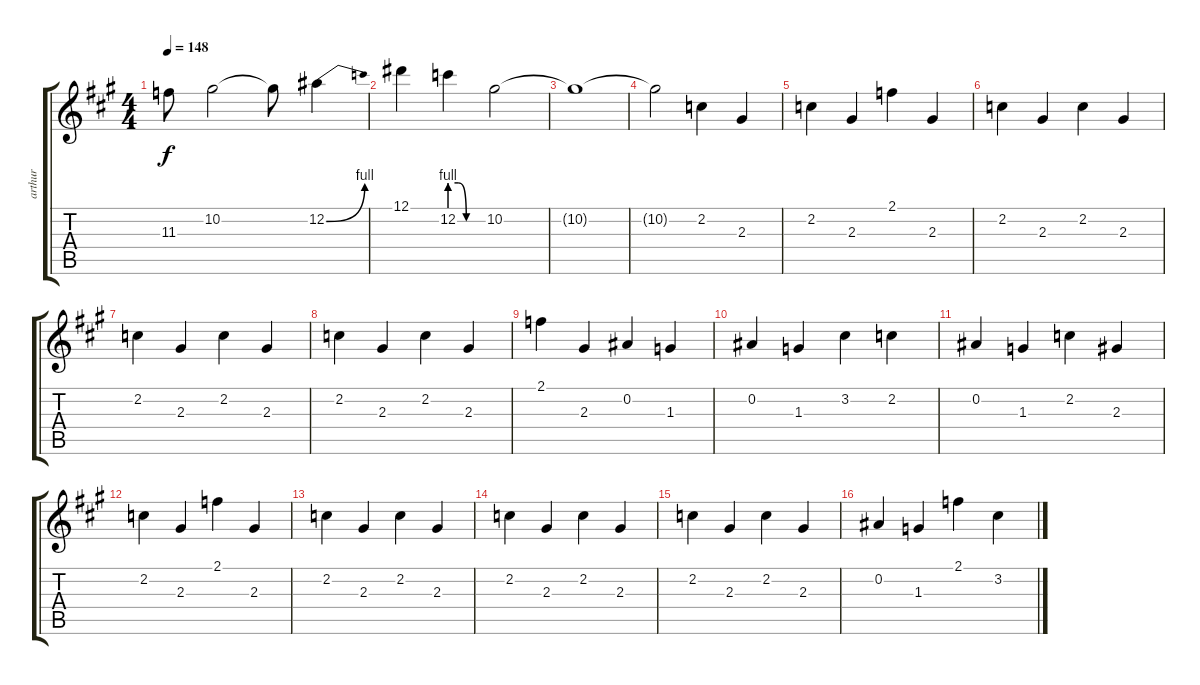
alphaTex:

\track ("arthur" "arthur") {instrument overdrivenguitar}
\staff {score tabs}
\tuning (Eb4 Bb3 Gb3 Db3 Ab2 Eb2) {hide}
\ts (4 4)
\tempo 148
\clef g2
\ks a
11.3.8{dy f} 10.2.2 10.2{t}.8 12.2{be (bend 0 0 60 4)}.4 |
12.1.4 12.2{be (custom 0 4 15 4 30 0 60 0)}.4 10.2.2 |
10.2{t}.1 |
10.2{t}.2 2.2.4 2.3.4 |
2.2.4 2.3.4 2.1.4 2.3.4 |
2.2.4 2.3.4 2.2.4 2.3.4 |
2.2.4 2.3.4 2.2.4 2.3.4 |
2.2.4 2.3.4 2.2.4 2.3.4 |
2.1.4 2.3.4 0.2.4 1.3.4 |
0.2.4 1.3.4 3.2.4 2.2.4 |
0.2.4 1.3.4 2.2.4 2.3.4 |
2.2.4 2.3.4 2.1.4 2.3.4 |
2.2.4 2.3.4 2.2.4 2.3.4 |
2.2.4 2.3.4 2.2.4 2.3.4 |
2.2.4 2.3.4 2.2.4 2.3.4 |
0.2.4 1.3.4 2.1.4 3.2.4
